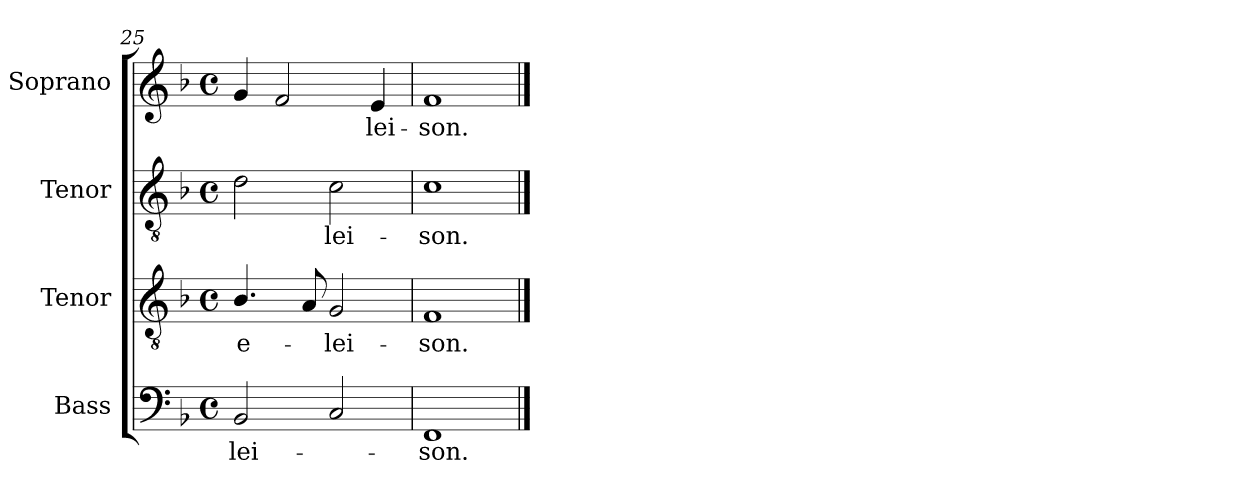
**kern	**text	**kern	**text	**kern	**text	**kern	**text
*part4	*part4	*part3	*part3	*part2	*part2	*part1	*part1
*staff4	*staff4	*staff3	*staff3	*staff2	*staff2	*staff1	*staff1
*I"Bass	*	*I"Tenor	*	*I"Tenor	*	*I"Soprano	*
*I'B.	*	*I'T.	*	*I'T.	*	*I'S.	*
*clefF4	*	*clefGv2	*	*clefGv2	*	*clefG2	*
*	*	*ITrd7c12	*	*ITrd7c12	*	*	*
*k[b-]	*	*k[b-]	*	*k[b-]	*	*k[b-]	*
*F:	*	*F:	*	*F:	*	*F:	*
*M4/4	*	*M4/4	*	*M4/4	*	*M4/4	*
*met(c)	*	*met(c)	*	*met(c)	*	*met(c)	*
=25	=25	=25	=25	=25	=25	=25	=25
!	!LO:LY:b:color=#000000	!	!	!	!	!	!
!	!	!	!LO:LY:b:color=#000000	!	!	!	!
2BB-i/	-lei-	4.BB-i/	e-	2Di\	.	4gi/	.
.	.	.	.	.	.	2fi/	.
.	.	8AAi/	.	.	.	.	.
!	!	!	!LO:LY:b:color=#000000	!	!	!	!
!	!	!	!	!	!LO:LY:b:color=#000000	!	!
2Ci/	.	2GGi/	-lei-	2Ci\	-lei-	.	.
!	!	!	!	!	!	!	!LO:LY:b:color=#000000
.	.	.	.	.	.	4ei/	-lei-
=26	=26	=26	=26	=26	=26	=26	=26
!	!LO:LY:b:color=#000000	!	!	!	!	!	!
!	!	!	!LO:LY:b:color=#000000	!	!	!	!
!	!	!	!	!	!LO:LY:b:color=#000000	!	!
!	!	!	!	!	!	!	!LO:LY:b:color=#000000
1FFi	-son.	1FFi	-son.	1Ci	-son.	1fi	-son.
==	==	==	==	==	==	==	==
*-	*-	*-	*-	*-	*-	*-	*-
